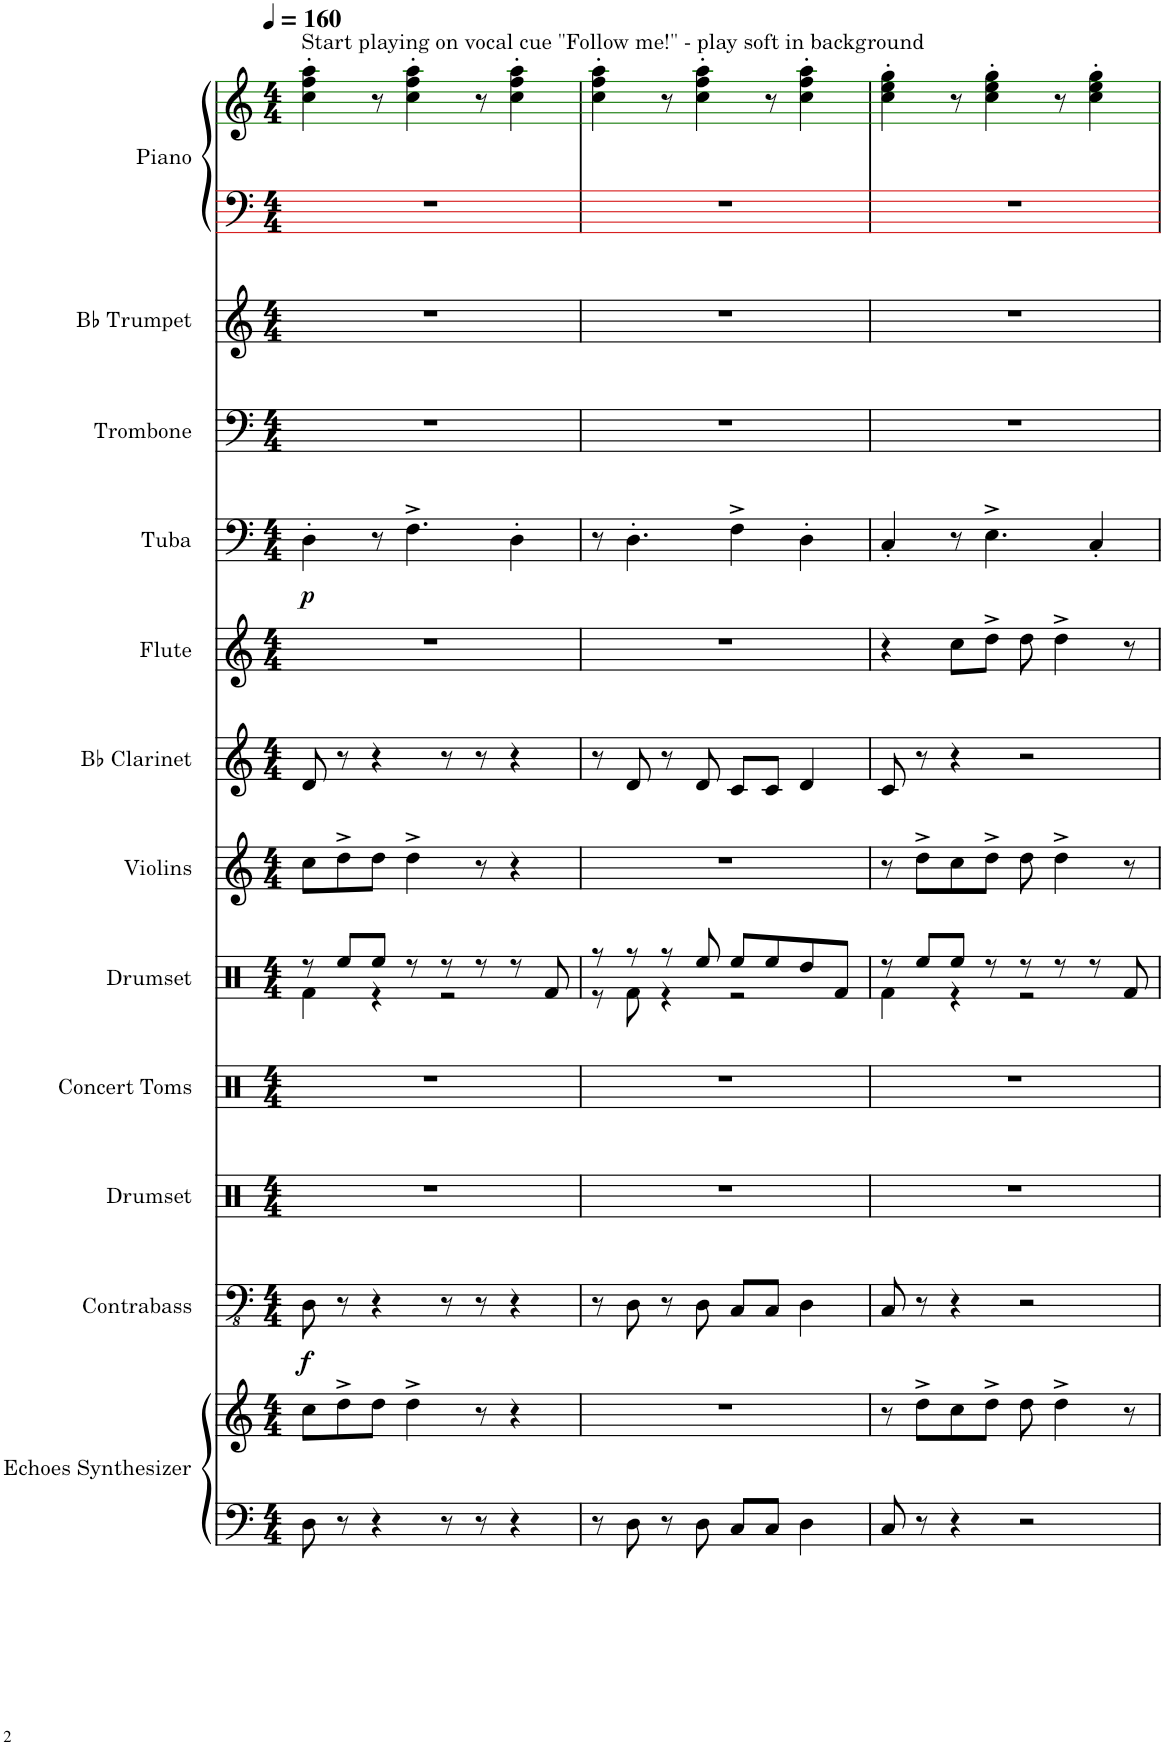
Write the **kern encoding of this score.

**kern	**kern	**kern	**dynam	**kern	**kern	**kern	**kern	**kern	**kern	**kern	**dynam	**kern	**kern	**kern	**kern
*part12	*part12	*part11	*part11	*part10	*part9	*part8	*part7	*part6	*part5	*part4	*part4	*part3	*part2	*part1	*part1
*staff14	*staff13	*staff12	*staff12	*staff11	*staff10	*staff9	*staff8	*staff7	*staff6	*staff5	*staff5	*staff4	*staff3	*staff2	*staff1
*I"Echoes Synthesizer	*	*I"Contrabass	*	*I"Drumset	*I"Concert Toms	*I"Drumset	*I"Violins	*I"Bb Clarinet	*I"Flute	*I"Tuba	*	*I"Trombone	*I"Bb Trumpet	*I"Piano	*
*I'Synth.	*	*I'Cb.	*	*I'D. Set	*I'C. Toms	*I'D. Set	*I'Vlns.	*I'Bb Cl.	*I'Fl.	*I'Tba.	*	*I'Tbn.	*I'Bb Tpt.	*I'Pno.	*
*	*	*	*	*	*	*	*	*	*	*	*	*	*	*stria5	*stria5
*clefF4	*clefG2	*clefFv4	*	*clefX	*clefX	*clefX	*clefG2	*clefG2	*clefG2	*clefF4	*	*clefF4	*clefG2	*clefF4	*clefG2
*	*	*ITrd7c12	*	*	*	*	*	*ITrd1c2	*	*	*	*	*ITrd1c2	*	*
*k[]	*k[]	*k[]	*	*k[]	*k[]	*k[]	*k[]	*k[]	*k[]	*k[]	*	*k[]	*k[]	*k[]	*k[]
*M4/4	*M4/4	*M4/4	*	*M4/4	*M4/4	*M4/4	*M4/4	*M4/4	*M4/4	*M4/4	*	*M4/4	*M4/4	*M4/4	*M4/4
*MM160	*MM160	*MM160	*	*MM160	*MM160	*MM160	*MM160	*MM160	*MM160	*MM160	*	*MM160	*MM160	*MM160	*MM160
=1	=1	=1	=1	=1	=1	=1	=1	=1	=1	=1	=1	=1	=1	=1	=1
*	*	*	*	*	*	*^	*	*	*	*	*	*	*	*	*
!	!	!	!	!	!	!	!	!	!	!	!	!	!	!	!	!LO:TX:a:t=Start playing on vocal cue "Follow me!" - play soft in background
!	!	!	!LO:DY:b	!	!	!	!	!	!	!	!	!LO:DY:b	!	!	!	!
8D\	8cc\L	8DD\	f	1r	1r	8r	4Rf\	8cc\L	8d/	1r	4D'\	p	1r	1r	1r	4cc\' 4ff\' 4aa\'
8r	8dd^\	8r	.	.	.	8Ree/L	.	8dd^\	8r	.	.	.	.	.	.	.
4r	8dd\J	4r	.	.	.	8Ree/J	4r	8dd\J	4r	.	8r	.	.	.	.	8r
.	4dd^\	.	.	.	.	8r	.	4dd^\	.	.	4.F^\	.	.	.	.	4cc\' 4ff\' 4aa\'
8r	.	8r	.	.	.	8r	2r	.	8r	.	.	.	.	.	.	.
8r	8r	8r	.	.	.	8r	.	8r	8r	.	.	.	.	.	.	8r
4r	4r	4r	.	.	.	8r	.	4r	4r	.	4D'\	.	.	.	.	4cc\' 4ff\' 4aa\'
.	.	.	.	.	.	8Rf/	.	.	.	.	.	.	.	.	.	.
=2	=2	=2	=2	=2	=2	=2	=2	=2	=2	=2	=2	=2	=2	=2	=2	=2
8r	1r	8r	.	1r	1r	8r	8r	1r	8r	1r	8r	.	1r	1r	1r	4cc\' 4ff\' 4aa\'
8D\	.	8DD\	.	.	.	8r	8Rf\	.	8d/	.	4.D'\	.	.	.	.	.
8r	.	8r	.	.	.	8r	4r	.	8r	.	.	.	.	.	.	8r
8D\	.	8DD\	.	.	.	8Ree/	.	.	8d/	.	.	.	.	.	.	4cc\' 4ff\' 4aa\'
8C/L	.	8CC/L	.	.	.	8Ree/L	2r	.	8c/L	.	4F^\	.	.	.	.	.
8C/J	.	8CC/J	.	.	.	8Ree/	.	.	8c/J	.	.	.	.	.	.	8r
4D\	.	4DD\	.	.	.	8Rdd/	.	.	4d/	.	4D'\	.	.	.	.	4cc\' 4ff\' 4aa\'
.	.	.	.	.	.	8Rf/J	.	.	.	.	.	.	.	.	.	.
=3	=3	=3	=3	=3	=3	=3	=3	=3	=3	=3	=3	=3	=3	=3	=3	=3
8C/	8r	8CC/	.	1r	1r	8r	4Rf\	8r	8c/	4r	4C'/	.	1r	1r	1r	4cc\' 4ee\' 4gg\'
8r	8dd^\L	8r	.	.	.	8Ree/L	.	8dd^\L	8r	.	.	.	.	.	.	.
4r	8cc\	4r	.	.	.	8Ree/J	4r	8cc\	4r	8cc\L	8r	.	.	.	.	8r
.	8dd^\J	.	.	.	.	8r	.	8dd^\J	.	8dd^\J	4.E^\	.	.	.	.	4cc\' 4ee\' 4gg\'
2r	8dd\	2r	.	.	.	8r	2r	8dd\	2r	8dd\	.	.	.	.	.	.
.	4dd^\	.	.	.	.	8r	.	4dd^\	.	4dd^\	.	.	.	.	.	8r
.	.	.	.	.	.	8r	.	.	.	.	4C'/	.	.	.	.	4cc\' 4ee\' 4gg\'
.	8r	.	.	.	.	8Rf/	.	8r	.	8r	.	.	.	.	.	.
*	*	*	*	*	*	*v	*v	*	*	*	*	*	*	*	*	*
=	=	=	=	=	=	=	=	=	=	=	=	=	=	=	=
*-	*-	*-	*-	*-	*-	*-	*-	*-	*-	*-	*-	*-	*-	*-	*-
